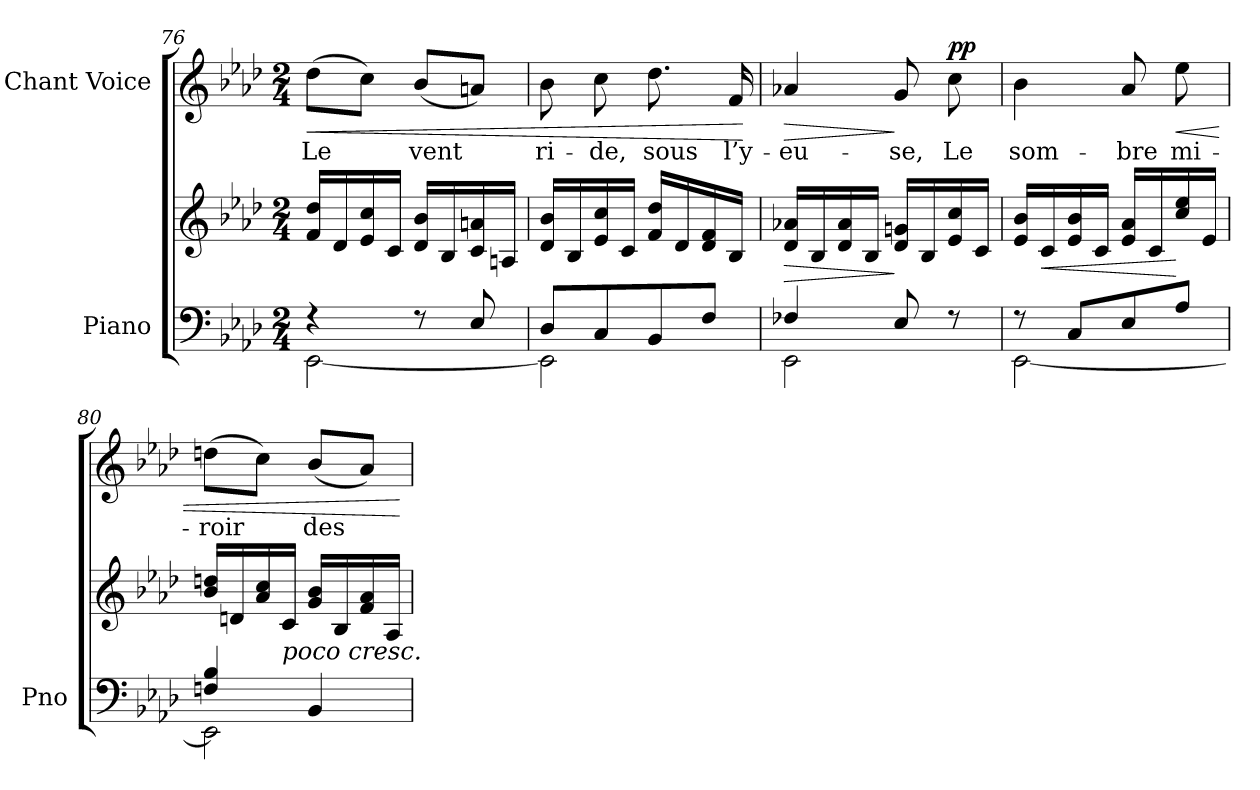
**kern	**kern	**dynam	**kern	**text	**dynam
*part2	*part2	*part2	*part1	*part1	*part1
*staff3	*staff2	*staff2/3	*staff1	*staff1	*staff1
*I"Piano	*	*	*I"Chant Voice	*	*
*I'Pno	*	*	*	*	*
!!LO:LB:g=z
*clefF4	*clefG2	*	*clefG2	*	*
*k[b-e-a-d-]	*k[b-e-a-d-]	*	*k[b-e-a-d-]	*	*
*M2/4	*M2/4	*	*M2/4	*	*
=76	=76	=76	=76	=76	=76
*^	*	*	*	*	*
!	!	!	!	!	!LO:LY:b	!LO:HP:b
4r	[2EE-\	16f/ 16dd-/LL	.	(8dd-\L	Le	<
.	.	16d-/	.	.	.	.
.	.	16e-/ 16cc/	.	8cc\J)	.	.
.	.	16c/JJ	.	.	.	.
!	!	!	!	!	!LO:LY:b	!
8r	.	16d-/ 16b-/LL	.	(8b-/L	vent	.
.	.	16B-/	.	.	.	.
8E-/	.	16c/ 16an/	.	8an/J)	.	.
.	.	16An/JJ	.	.	.	.
!!LO:LB:g=z
=77	=77	=77	=77	=77	=77	=77
!	!	!	!	!	!LO:LY:b	!
8D-/L	2EE-\]	16d-/ 16b-/LL	.	8b-\	ri-	.
.	.	16B-/	.	.	.	.
!	!	!	!	!	!LO:LY:b	!
8C/	.	16e-/ 16cc/	.	8cc\	-de,	.
.	.	16c/JJ	.	.	.	.
!	!	!	!	!	!LO:LY:b	!
8BB-/	.	16f/ 16dd-/LL	.	8.dd-\	sous	.
.	.	16d-/	.	.	.	.
8F/J	.	16d-/ 16f/	.	.	.	.
!	!	!	!	!	!LO:LY:b	!
.	.	16B-/JJ	.	16f/	l’y-	.
*v	*v	*	*	*	*	*
.	.	.	.	.	[
=78	=78	=78	=78	=78	=78
*^	*	*	*	*	*
!	!	!	!LO:HP:b	!	!LO:LY:b	!LO:HP:b
4F-X/	2EE-\	16d-/ 16a-X/LL	>	4a-X/	-eu-	>
.	.	16B-/	.	.	.	.
.	.	16d-/ 16a-/	.	.	.	.
.	.	16B-/JJ	.	.	.	.
!	!	!	!	!	!LO:LY:b	!
8E-/	.	16d-/ 16gn/LL	]	8g/	-se,	]
.	.	16B-/	.	.	.	.
!	!	!	!	!	!LO:LY:b	!LO:DY:a
8r	.	16e-/ 16cc/	.	8cc\	Le	pp
.	.	16c/JJ	.	.	.	.
=79	=79	=79	=79	=79	=79	=79
!	!	!	!	!	!LO:LY:b	!
8r	[2EE-\	16e-/ 16b-/LL	.	4b-\	som-	.
!	!	!	!LO:HP:b	!	!	!
.	.	16c/	<	.	.	.
8C/L	.	16e-/ 16b-/	.	.	.	.
.	.	16c/JJ	.	.	.	.
!	!	!	!	!	!LO:LY:b	!
8E-/	.	16e-/ 16a-/LL	.	8a-/	-bre	.
.	.	16c/	.	.	.	.
!	!	!	!	!	!LO:LY:b	!LO:HP:b
8A-/J	.	16cc/ 16ee-/	[	8ee-\	mi-	<
.	.	16e-/JJ	.	.	.	.
!!LO:LB:g=z
=80	=80	=80	=80	=80	=80	=80
!	!	!	!	!	!LO:LY:b	!
4Fn/ 4B-/	2EE-\]	16b-/ 16ddn/LL	.	(8ddn\L	-roir	.
.	.	16dn/	.	.	.	.
.	.	16a-/ 16cc/	.	8cc\J)	.	.
!	!	!LO:TX:b:i:t=poco cresc.	!	!	!	!
.	.	16c/JJ	.	.	.	.
!	!	!	!	!	!LO:LY:b	!
4BB-/	.	16g/ 16b-/LL	.	(8b-/L	des	.
.	.	16B-/	.	.	.	.
.	.	16f/ 16a-/	.	8a-/J)	.	.
.	.	16A-/JJ	.	.	.	.
*v	*v	*	*	*	*	*
.	.	.	.	.	[
=	=	=	=	=	=
*-	*-	*-	*-	*-	*-
